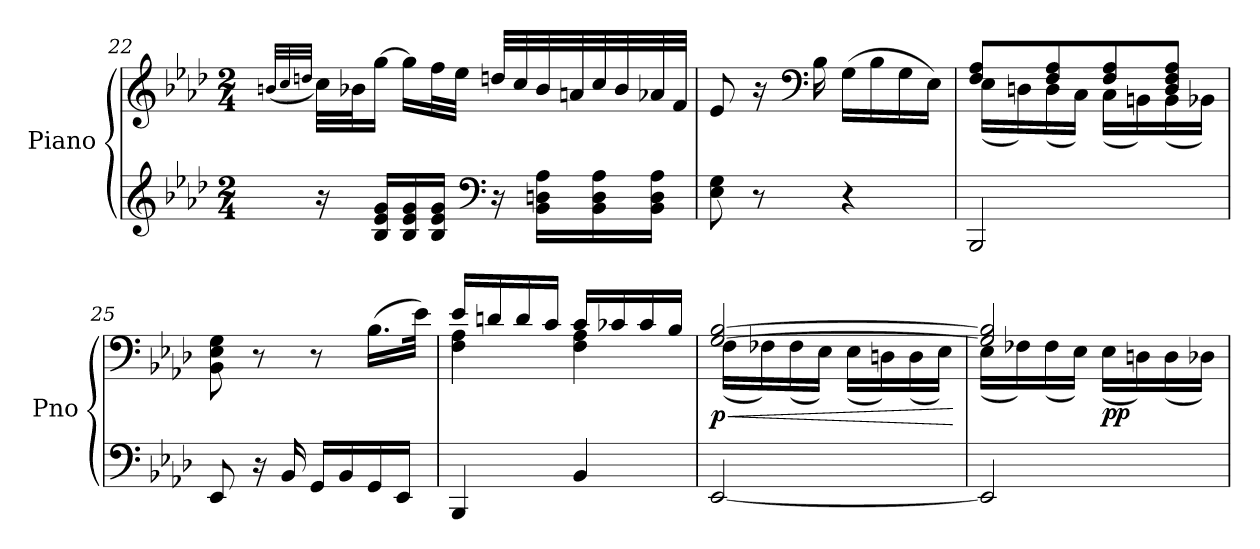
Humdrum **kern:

**kern	**kern	**dynam
*part1	*part1	*part1
*staff2	*staff1	*staff1/2
*I"Piano	*	*
*I'Pno	*	*
*clefG2	*clefG2	*
*k[b-e-a-d-]	*k[b-e-a-d-]	*
*M2/4	*M2/4	*
=22	=22	=22
.	(<32qbn/LLL	.
.	32qcc/	.
.	32qddn/JJJ	.
16r	32cc\LLL)	.
.	32b-X\J	.
16B-/ 16e-/ 16g/LL	[16gg\JJ	.
16B-/ 16e-/ 16g/	16gg\LL]	.
16B-/ 16e-/ 16g/JJ	32ff\L	.
.	32ee-\JJJ	.
*clefF4	*	*
16r	32dd/LLL	.
.	32cc/	.
16BB-\ 16Dn\ 16A-\LL	32b-/	.
.	32an/	.
16BB-\ 16D\ 16A-\	32cc/	.
.	32b-/	.
16BB-\ 16D\ 16A-\JJ	32a-X/	.
.	32f/JJJ	.
=23	=23	=23
8E-\ 8G\	8e-/	.
8r	16r	.
*	*clefF4	*
.	16B-\	.
4r	(>16G\LL	.
.	16B-\	.
.	16G\	.
.	16E-\JJ)	.
!!LO:LB:g=z
=24	=24	=24
*	*^	*
!	!	!	!LO:DY:b
2BBB-/	8F/ 8A-/L	(<16E-\LL	other-dynamics
.	.	16Dn\)	.
.	8F/ 8A-/	(<16D\	.
.	.	16C\JJ)	.
.	8F/ 8A-/	(<16C\LL	.
.	.	16BBn\)	.
.	8D/ 8F/ 8A-/J	(<16BB\	.
.	.	16BB-X\JJ)	.
*	*v	*v	*
=25	=25	=25
8EE-/	8BB-\ 8E-\ 8G\	.
16r	8r	.
16BB-/	.	.
16GG/LL	8r	.
16BB-/	.	.
16GG/	(>16.B-\LL	.
16EE-/JJ	.	.
.	32e-\JJk)	.
=26	=26	=26
*	*^	*
4BBB-/	16e-/LL	4F\ 4A-\	.
.	16dn/	.	.
.	16d/	.	.
.	16c/JJ	.	.
4BB-/	16c/LL	4F\ 4A-\	.
.	16c-X/	.	.
.	16c-/	.	.
.	16B-/JJ	.	.
=27	=27	=27	=27
!	!	!	!LO:HP:b
!	!	!	!LO:DY:n=1:b
[2EE-/	[2G/ [2B-/	(<16F\LL	< p
.	.	16F-X\)	.
.	.	(<16F-\	.
.	.	16E-\JJ)	.
.	.	(<16E-\LL	.
.	.	16Dn\)	.
.	.	(<16D\	.
.	.	16E-\JJ)	.
*	*v	*v	*
.	.	[
!!LO:LB:g=z
=28	=28	=28
*	*^	*
2EE-/]	2G/] 2B-/]	(<16E-\LL	.
.	.	16F-X\)	.
.	.	(<16F-\	.
.	.	16E-\JJ)	.
!	!	!	!LO:DY:b
.	.	(<16E-\LL	pp
.	.	16Dn\)	.
.	.	(<16D\	.
.	.	16D-X\JJ)	.
*	*v	*v	*
=	=	=
*-	*-	*-
